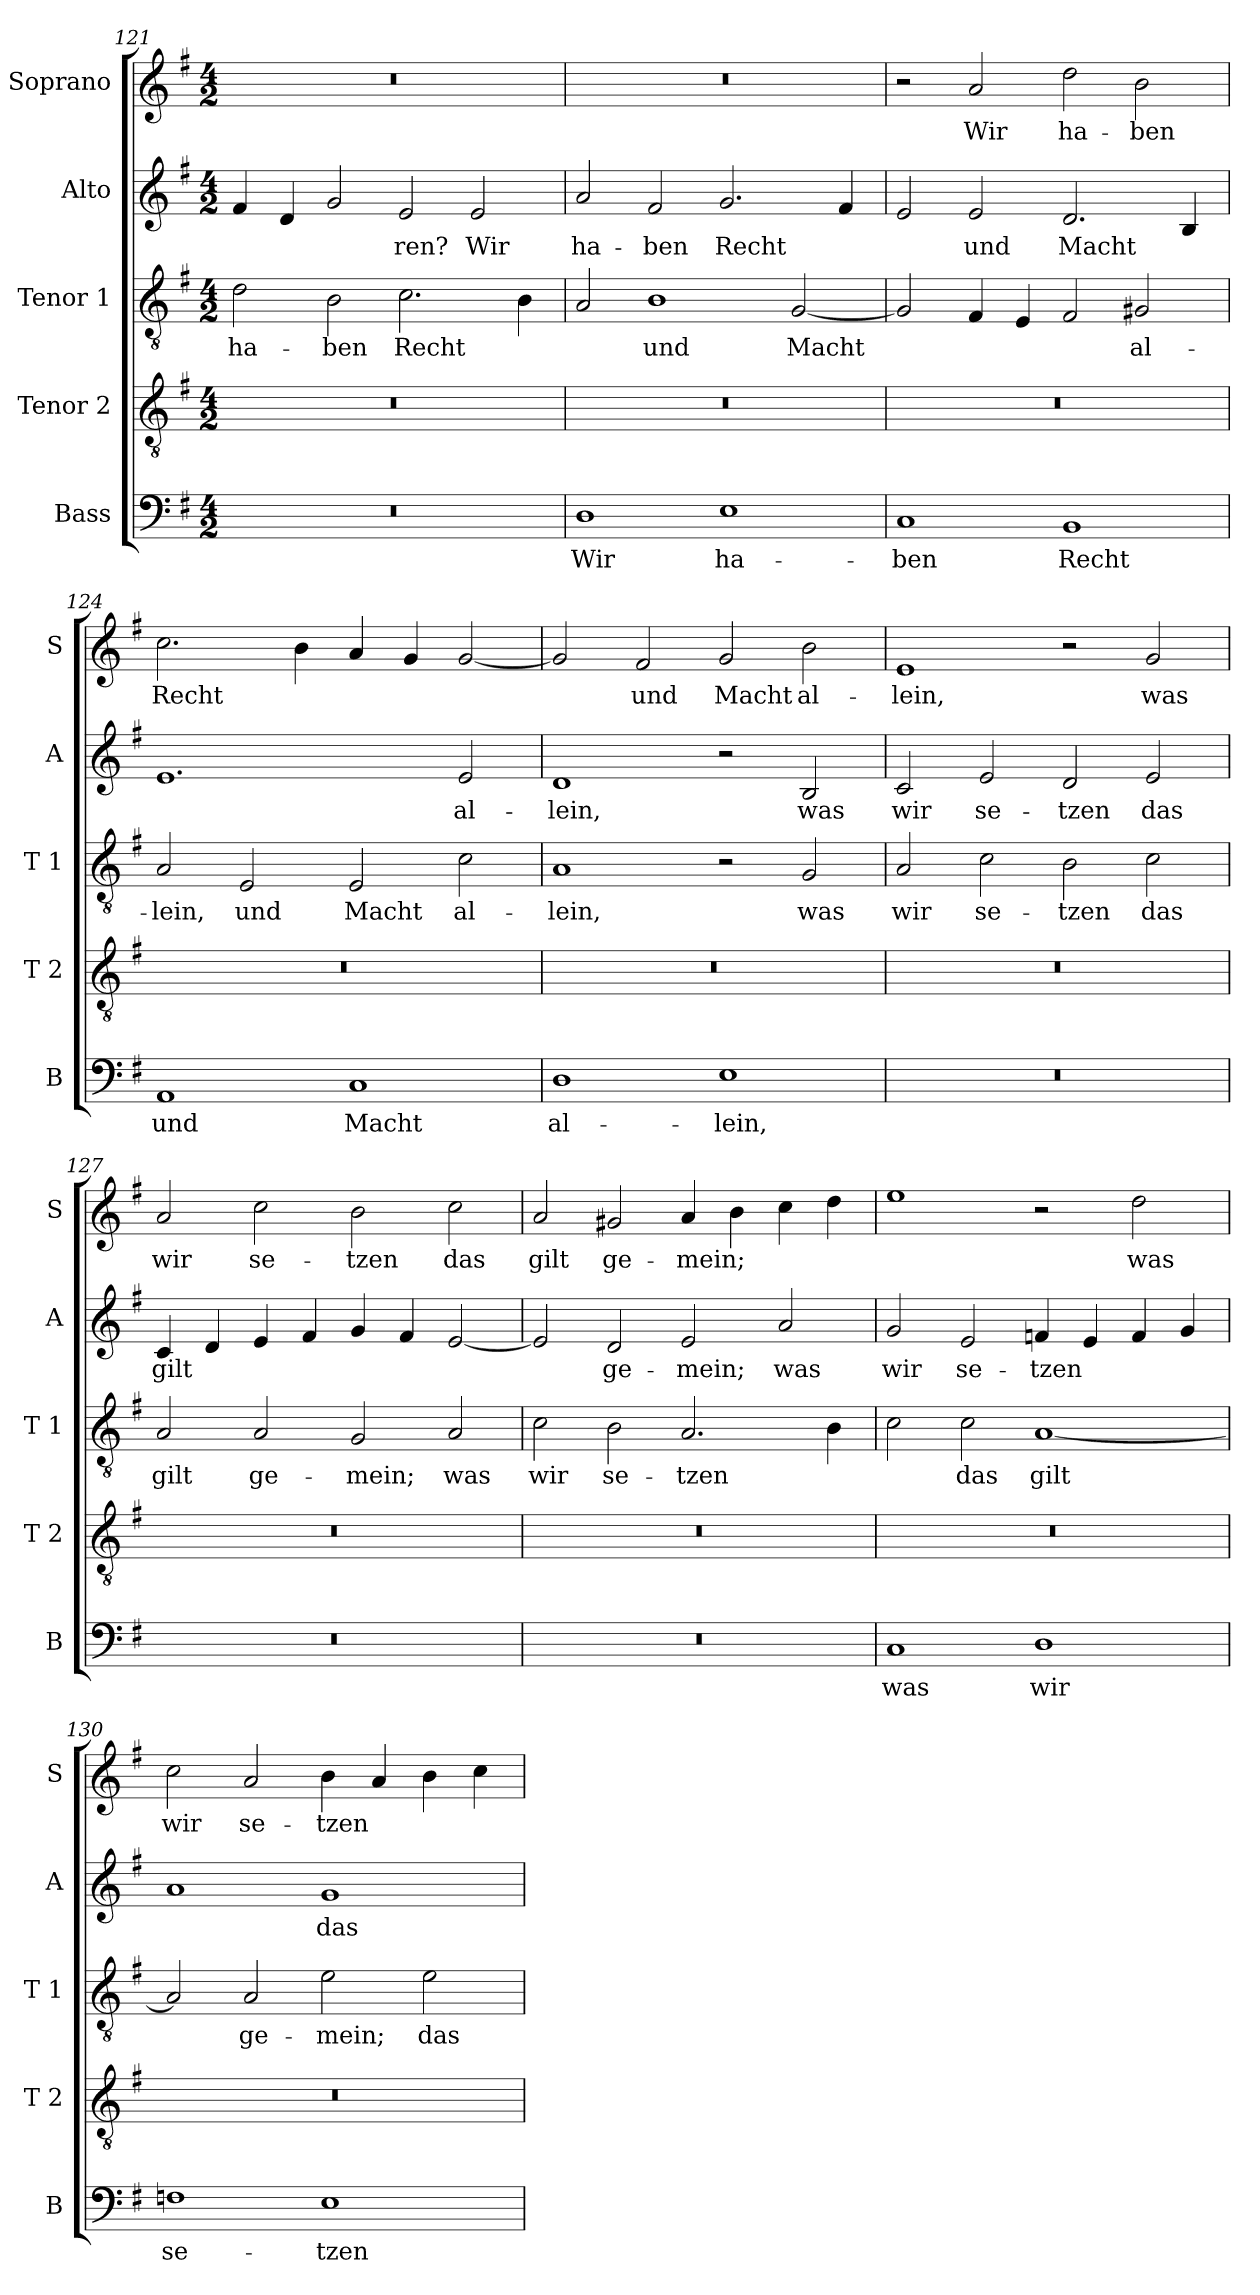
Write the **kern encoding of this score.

**kern	**text	**kern	**kern	**text	**kern	**text	**kern	**text
*part5	*part5	*part4	*part3	*part3	*part2	*part2	*part1	*part1
*staff5	*staff5	*staff4	*staff3	*staff3	*staff2	*staff2	*staff1	*staff1
*I"Bass	*	*I"Tenor 2	*I"Tenor 1	*	*I"Alto	*	*I"Soprano	*
*I'B	*	*I'T 2	*I'T 1	*	*I'A	*	*I'S	*
!!LO:LB:g=z
*clefF4	*	*clefGv2	*clefGv2	*	*clefG2	*	*clefG2	*
*k[f#]	*	*k[f#]	*k[f#]	*	*k[f#]	*	*k[f#]	*
*G:	*	*G:	*G:	*	*G:	*	*G:	*
*M4/2	*	*M4/2	*M4/2	*	*M4/2	*	*M4/2	*
=121	=121	=121	=121	=121	=121	=121	=121	=121
!	!	!	!	!LO:LY:b	!	!	!	!
0r	.	0r	2d\	ha-	4f#/	.	0r	.
.	.	.	.	.	4d/	.	.	.
!	!	!	!	!LO:LY:b	!	!	!	!
.	.	.	2B\	-ben	2g/	.	.	.
!	!	!	!	!LO:LY:b	!	!LO:LY:b	!	!
.	.	.	2.c\	Recht	2e/	-ren?	.	.
!	!	!	!	!	!	!LO:LY:b	!	!
.	.	.	.	.	2e/	Wir	.	.
.	.	.	4B\	.	.	.	.	.
=122	=122	=122	=122	=122	=122	=122	=122	=122
!	!LO:LY:b	!	!	!	!	!LO:LY:b	!	!
1D	Wir	0r	2A/	.	2a/	ha-	0r	.
!	!	!	!	!LO:LY:b	!	!LO:LY:b	!	!
.	.	.	1B	und	2f#/	-ben	.	.
!	!LO:LY:b	!	!	!	!	!LO:LY:b	!	!
1E	ha-	.	.	.	2.g/	Recht	.	.
!	!	!	!	!LO:LY:b	!	!	!	!
.	.	.	[2G/	Macht	.	.	.	.
.	.	.	.	.	4f#/	.	.	.
=123	=123	=123	=123	=123	=123	=123	=123	=123
!	!LO:LY:b	!	!	!	!	!	!	!
1C	-ben	0r	2G/]	.	2e/	.	2r	.
!	!	!	!	!	!	!LO:LY:b	!	!LO:LY:b
.	.	.	4F#/	.	2e/	und	2a/	Wir
.	.	.	4E/	.	.	.	.	.
!	!LO:LY:b	!	!	!	!	!LO:LY:b	!	!LO:LY:b
1BB	Recht	.	2F#/	.	2.d/	Macht	2dd\	ha-
!	!	!	!	!LO:LY:b	!	!	!	!LO:LY:b
.	.	.	2G#X/	al-	.	.	2b\	-ben
.	.	.	.	.	4B/	.	.	.
=124	=124	=124	=124	=124	=124	=124	=124	=124
!	!LO:LY:b	!	!	!LO:LY:b	!	!	!	!LO:LY:b
1AA	und	0r	2A/	-lein,	1.e	.	2.cc\	Recht
!	!	!	!	!LO:LY:b	!	!	!	!
.	.	.	2E/	und	.	.	.	.
.	.	.	.	.	.	.	4b\	.
!	!LO:LY:b	!	!	!LO:LY:b	!	!	!	!
1C	Macht	.	2E/	Macht	.	.	4a/	.
.	.	.	.	.	.	.	4g/	.
!	!	!	!	!LO:LY:b	!	!LO:LY:b	!	!
.	.	.	2c\	al-	2e/	al-	[2g/	.
!!LO:LB:g=z
=125	=125	=125	=125	=125	=125	=125	=125	=125
!	!LO:LY:b	!	!	!LO:LY:b	!	!LO:LY:b	!	!
1D	al-	0r	1A	-lein,	1d	-lein,	2g/]	.
!	!	!	!	!	!	!	!	!LO:LY:b
.	.	.	.	.	.	.	2f#/	und
!	!LO:LY:b	!	!	!	!	!	!	!LO:LY:b
1E	-lein,	.	2r	.	2r	.	2g/	Macht
!	!	!	!	!LO:LY:b	!	!LO:LY:b	!	!LO:LY:b
.	.	.	2G/	was	2B/	was	2b\	al-
=126	=126	=126	=126	=126	=126	=126	=126	=126
!	!	!	!	!LO:LY:b	!	!LO:LY:b	!	!LO:LY:b
0r	.	0r	2A/	wir	2c/	wir	1e	-lein,
!	!	!	!	!LO:LY:b	!	!LO:LY:b	!	!
.	.	.	2c\	se-	2e/	se-	.	.
!	!	!	!	!LO:LY:b	!	!LO:LY:b	!	!
.	.	.	2B\	-tzen	2d/	-tzen	2r	.
!	!	!	!	!LO:LY:b	!	!LO:LY:b	!	!LO:LY:b
.	.	.	2c\	das	2e/	das	2g/	was
=127	=127	=127	=127	=127	=127	=127	=127	=127
!	!	!	!	!LO:LY:b	!	!LO:LY:b	!	!LO:LY:b
0r	.	0r	2A/	gilt	4c/	gilt	2a/	wir
.	.	.	.	.	4d/	.	.	.
!	!	!	!	!LO:LY:b	!	!	!	!LO:LY:b
.	.	.	2A/	ge-	4e/	.	2cc\	se-
.	.	.	.	.	4f#/	.	.	.
!	!	!	!	!LO:LY:b	!	!	!	!LO:LY:b
.	.	.	2G/	-mein;	4g/	.	2b\	-tzen
.	.	.	.	.	4f#/	.	.	.
!	!	!	!	!LO:LY:b	!	!	!	!LO:LY:b
.	.	.	2A/	was	[2e/	.	2cc\	das
=128	=128	=128	=128	=128	=128	=128	=128	=128
!	!	!	!	!LO:LY:b	!	!	!	!LO:LY:b
0r	.	0r	2c\	wir	2e/]	.	2a/	gilt
!	!	!	!	!LO:LY:b	!	!LO:LY:b	!	!LO:LY:b
.	.	.	2B\	se-	2d/	ge-	2g#X/	ge-
!	!	!	!	!LO:LY:b	!	!LO:LY:b	!	!LO:LY:b
.	.	.	2.A/	-tzen	2e/	-mein;	4a/	-mein;
.	.	.	.	.	.	.	4b\	.
!	!	!	!	!	!	!LO:LY:b	!	!
.	.	.	.	.	2a/	was	4cc\	.
.	.	.	4B\	.	.	.	4dd\	.
!!LO:PB:g=z
=129	=129	=129	=129	=129	=129	=129	=129	=129
!	!LO:LY:b	!	!	!	!	!LO:LY:b	!	!
1C	was	0r	2c\	.	2g/	wir	1ee	.
!	!	!	!	!LO:LY:b	!	!LO:LY:b	!	!
.	.	.	2c\	das	2e/	se-	.	.
!	!LO:LY:b	!	!	!LO:LY:b	!	!LO:LY:b	!	!
1D	wir	.	[1A	gilt	4fn/	-tzen	2r	.
.	.	.	.	.	4e/	.	.	.
!	!	!	!	!	!	!	!	!LO:LY:b
.	.	.	.	.	4f/	.	2dd\	was
.	.	.	.	.	4g/	.	.	.
=130	=130	=130	=130	=130	=130	=130	=130	=130
!	!LO:LY:b	!	!	!	!	!	!	!LO:LY:b
1Fn	se-	0r	2A/]	.	1a	.	2cc\	wir
!	!	!	!	!LO:LY:b	!	!	!	!LO:LY:b
.	.	.	2A/	ge-	.	.	2a/	se-
!	!LO:LY:b	!	!	!LO:LY:b	!	!LO:LY:b	!	!LO:LY:b
1E	-tzen	.	2e\	-mein;	1g	das	4b\	-tzen
.	.	.	.	.	.	.	4a/	.
!	!	!	!	!LO:LY:b	!	!	!	!
.	.	.	2e\	das	.	.	4b\	.
.	.	.	.	.	.	.	4cc\	.
=	=	=	=	=	=	=	=	=
*-	*-	*-	*-	*-	*-	*-	*-	*-
